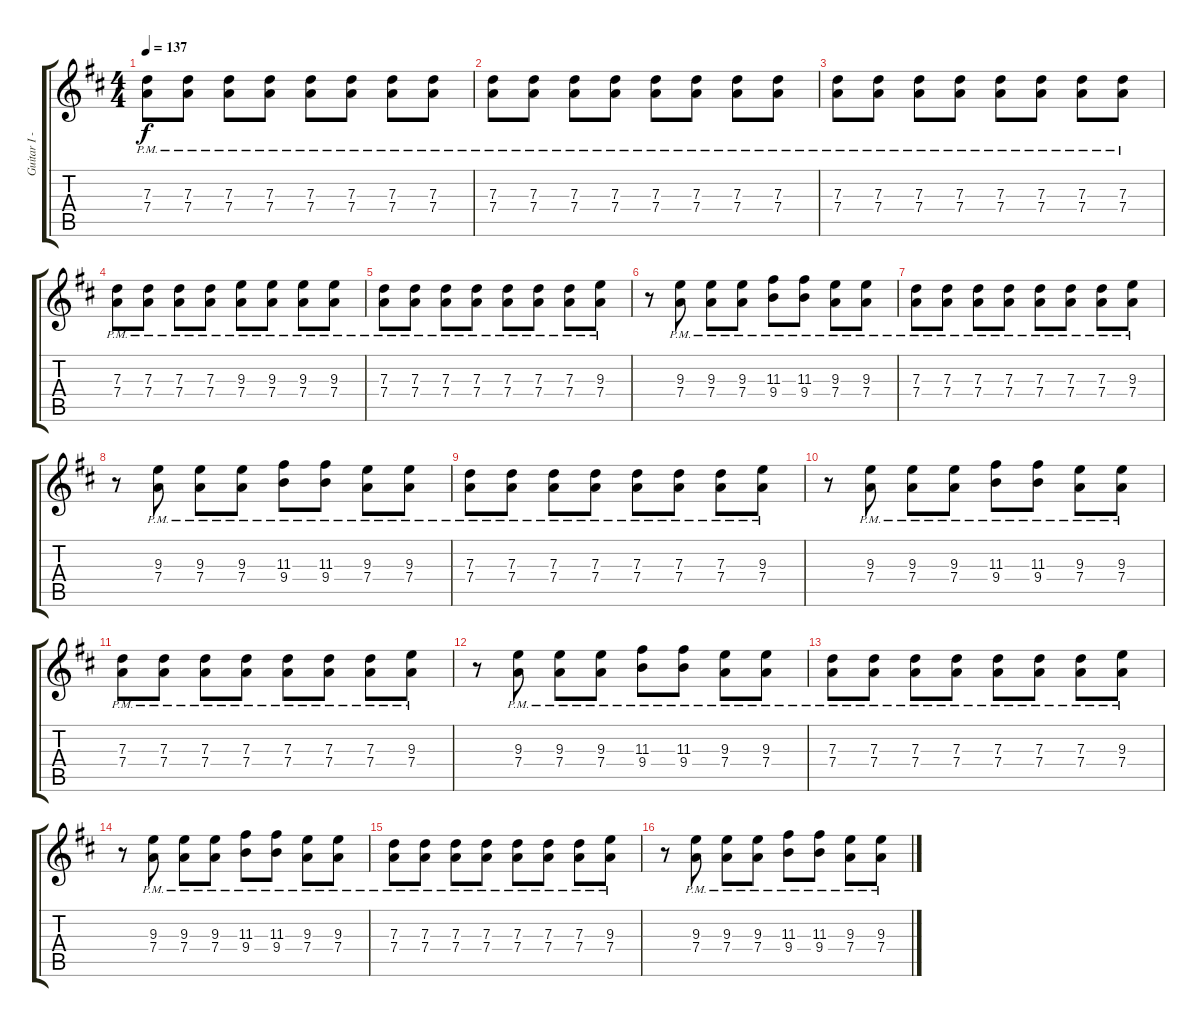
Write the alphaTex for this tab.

\track ("Guitar I - Gotoh" "Guitar I -") {instrument overdrivenguitar}
\staff {score tabs}
\tuning (E4 B3 G3 D3 A2 E2) {hide}
\ts (4 4)
\tempo 137
\clef g2
\ks d
(7.3{pm} 7.4{pm}).8{dy f} (7.3{pm} 7.4{pm}).8 (7.3{pm} 7.4{pm}).8 (7.3{pm} 7.4{pm}).8 (7.3{pm} 7.4{pm}).8 (7.3{pm} 7.4{pm}).8 (7.3{pm} 7.4{pm}).8 (7.3{pm} 7.4{pm}).8 |
(7.3{pm} 7.4{pm}).8 (7.3{pm} 7.4{pm}).8 (7.3{pm} 7.4{pm}).8 (7.3{pm} 7.4{pm}).8 (7.3{pm} 7.4{pm}).8 (7.3{pm} 7.4{pm}).8 (7.3{pm} 7.4{pm}).8 (7.3{pm} 7.4{pm}).8 |
(7.3{pm} 7.4{pm}).8 (7.3{pm} 7.4{pm}).8 (7.3{pm} 7.4{pm}).8 (7.3{pm} 7.4{pm}).8 (7.3{pm} 7.4{pm}).8 (7.3{pm} 7.4{pm}).8 (7.3{pm} 7.4{pm}).8 (7.3{pm} 7.4{pm}).8 |
(7.3{pm} 7.4{pm}).8 (7.3{pm} 7.4{pm}).8 (7.3{pm} 7.4{pm}).8 (7.3{pm} 7.4{pm}).8 (9.3{pm} 7.4{pm}).8 (9.3{pm} 7.4{pm}).8 (9.3{pm} 7.4{pm}).8 (9.3{pm} 7.4{pm}).8 |
(7.3{pm} 7.4{pm}).8 (7.3{pm} 7.4{pm}).8 (7.3{pm} 7.4{pm}).8 (7.3{pm} 7.4{pm}).8 (7.3{pm} 7.4{pm}).8 (7.3{pm} 7.4{pm}).8 (7.3{pm} 7.4{pm}).8 (9.3{pm} 7.4{pm}).8 |
r.8 (9.3{pm} 7.4{pm}).8 (9.3{pm} 7.4{pm}).8 (9.3{pm} 7.4{pm}).8 (11.3{pm} 9.4{pm}).8 (11.3{pm} 9.4{pm}).8 (9.3{pm} 7.4{pm}).8 (9.3{pm} 7.4{pm}).8 |
(7.3{pm} 7.4{pm}).8 (7.3{pm} 7.4{pm}).8 (7.3{pm} 7.4{pm}).8 (7.3{pm} 7.4{pm}).8 (7.3{pm} 7.4{pm}).8 (7.3{pm} 7.4{pm}).8 (7.3{pm} 7.4{pm}).8 (9.3{pm} 7.4{pm}).8 |
r.8 (9.3{pm} 7.4{pm}).8 (9.3{pm} 7.4{pm}).8 (9.3{pm} 7.4{pm}).8 (11.3{pm} 9.4{pm}).8 (11.3{pm} 9.4{pm}).8 (9.3{pm} 7.4{pm}).8 (9.3{pm} 7.4{pm}).8 |
(7.3{pm} 7.4{pm}).8 (7.3{pm} 7.4{pm}).8 (7.3{pm} 7.4{pm}).8 (7.3{pm} 7.4{pm}).8 (7.3{pm} 7.4{pm}).8 (7.3{pm} 7.4{pm}).8 (7.3{pm} 7.4{pm}).8 (9.3{pm} 7.4{pm}).8 |
r.8 (9.3{pm} 7.4{pm}).8 (9.3{pm} 7.4{pm}).8 (9.3{pm} 7.4{pm}).8 (11.3{pm} 9.4{pm}).8 (11.3{pm} 9.4{pm}).8 (9.3{pm} 7.4{pm}).8 (9.3{pm} 7.4{pm}).8 |
(7.3{pm} 7.4{pm}).8 (7.3{pm} 7.4{pm}).8 (7.3{pm} 7.4{pm}).8 (7.3{pm} 7.4{pm}).8 (7.3{pm} 7.4{pm}).8 (7.3{pm} 7.4{pm}).8 (7.3{pm} 7.4{pm}).8 (9.3{pm} 7.4{pm}).8 |
r.8 (9.3{pm} 7.4{pm}).8 (9.3{pm} 7.4{pm}).8 (9.3{pm} 7.4{pm}).8 (11.3{pm} 9.4{pm}).8 (11.3{pm} 9.4{pm}).8 (9.3{pm} 7.4{pm}).8 (9.3{pm} 7.4{pm}).8 |
(7.3{pm} 7.4{pm}).8 (7.3{pm} 7.4{pm}).8 (7.3{pm} 7.4{pm}).8 (7.3{pm} 7.4{pm}).8 (7.3{pm} 7.4{pm}).8 (7.3{pm} 7.4{pm}).8 (7.3{pm} 7.4{pm}).8 (9.3{pm} 7.4{pm}).8 |
r.8 (9.3{pm} 7.4{pm}).8 (9.3{pm} 7.4{pm}).8 (9.3{pm} 7.4{pm}).8 (11.3{pm} 9.4{pm}).8 (11.3{pm} 9.4{pm}).8 (9.3{pm} 7.4{pm}).8 (9.3{pm} 7.4{pm}).8 |
(7.3{pm} 7.4{pm}).8 (7.3{pm} 7.4{pm}).8 (7.3{pm} 7.4{pm}).8 (7.3{pm} 7.4{pm}).8 (7.3{pm} 7.4{pm}).8 (7.3{pm} 7.4{pm}).8 (7.3{pm} 7.4{pm}).8 (9.3{pm} 7.4{pm}).8 |
r.8 (9.3{pm} 7.4{pm}).8 (9.3{pm} 7.4{pm}).8 (9.3{pm} 7.4{pm}).8 (11.3{pm} 9.4{pm}).8 (11.3{pm} 9.4{pm}).8 (9.3{pm} 7.4{pm}).8 (9.3{pm} 7.4{pm}).8
